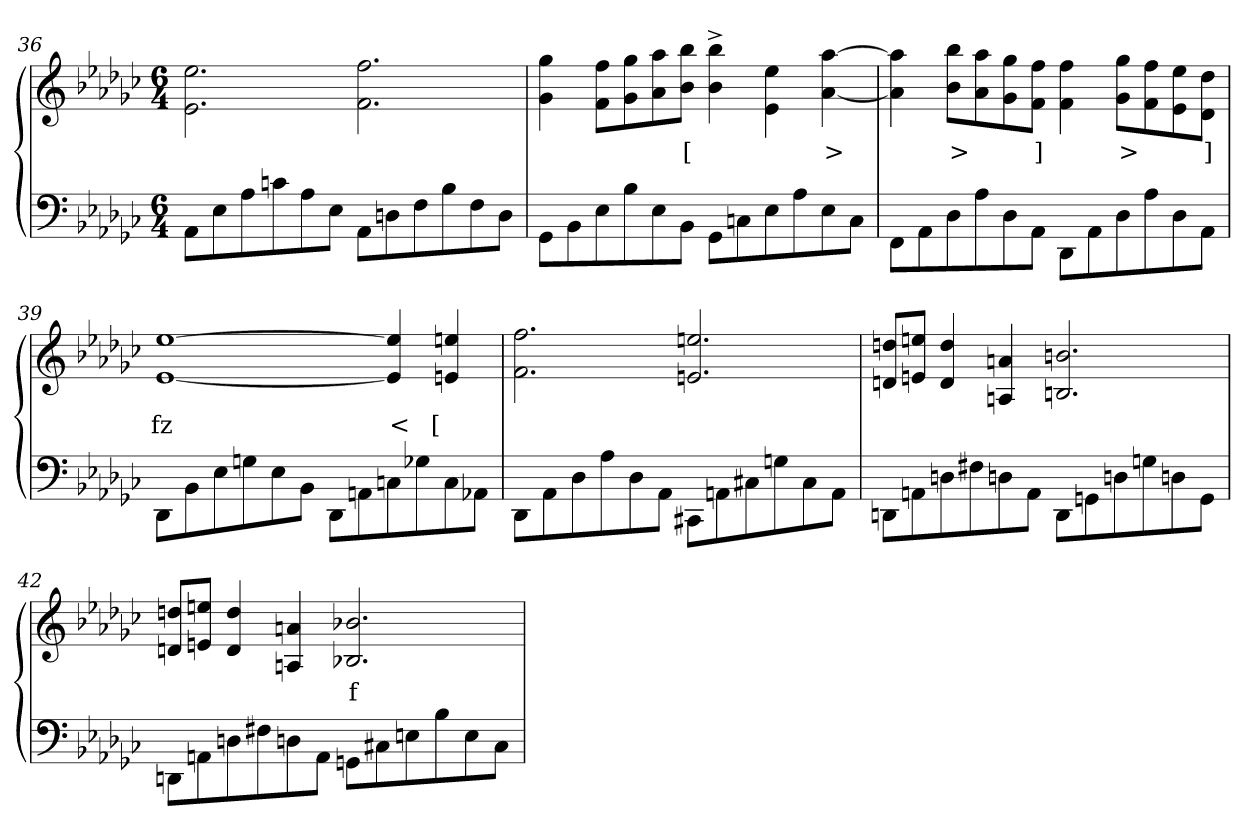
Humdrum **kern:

**kern	**kern	**text
*part2	*part1	*part1
*staff2	*staff1	*staff1
*clefF4	*clefG2	*
*k[b-e-a-d-g-c-]	*k[b-e-a-d-g-c-]	*
*M6/4	*M6/4	*
=36	=36	=36
8AA-L	2.ee-\ 2.e-\	.
8E-	.	.
8A-	.	.
8cn	.	.
8A-	.	.
8E-J	.	.
8AA-L	2.ff 2.f	.
8Dn	.	.
8F	.	.
8B-	.	.
8F	.	.
8DJ	.	.
=37	=37	=37
8GG-\L	4gg- 4g-	.
8BB-	.	.
8E-	8ff 8fL	.
8B-	8gg- 8g-	.
8E-	8aa- 8a-	.
8BB-J	8bb- 8b-J	[
8GG-L	4bb-^> 4b-^>	.
8Cn	.	.
8E-	4ee-\ 4e-\	.
8A-	.	.
8E-	[4aa- [4a-	>
8CJ	.	.
=38	=38	=38
8FF\L	4aa-] 4a-]	.
8AA-	.	.
8D-	8bb- 8b-L	>
8A-	8aa- 8a-	.
8D-	8gg- 8g-	.
8AA-J	8ff 8fJ	]
8DD-\L	4ff 4f	.
8AA-	.	.
8D-	8gg- 8g-L	>
8A-	8ff 8f	.
8D-	8ee- 8e-	.
8AA-J	8dd- 8d-J	]
=39	=39	=39
8DD-\L	[1ee- [1e-	fz
8BB-	.	.
8E-	.	.
8Gn	.	.
8E-	.	.
8BB-J	.	.
8DD-\L	.	.
8AAn	.	.
8Cn	4ee-] 4e-]	<
8G-X	.	.
8C	4een 4en	[
8AA-XJ	.	.
=40	=40	=40
8DD-\L	2.ff 2.f	.
8AA-	.	.
8D-	.	.
8A-	.	.
8D-	.	.
8AA-J	.	.
8CC#X\L	2.een 2.en	.
8AAn	.	.
8C#	.	.
8Gn	.	.
8C#	.	.
8AAJ	.	.
=41	=41	=41
8DDn\L	8ddn 8dnL	.
8AAn	8een 8enJ	.
8Dn	4dd 4d	.
8F#X	.	.
8Dn	4an 4An	.
8AAJ	.	.
8DD\L	2.bn 2.Bn	.
8GGn	.	.
8Dn	.	.
8Gn	.	.
8Dn	.	.
8GGJ	.	.
=42	=42	=42
8DDn\L	8ddn 8dnL	.
8AAn	8een 8enJ	.
8Dn	4dd 4d	.
8F#X	.	.
8Dn	4an 4An	.
8AAJ	.	.
8GGnL	2.b-X 2.B-X	f
8C#X	.	.
8En	.	.
8B-	.	.
8E	.	.
8C#J	.	.
=	=	=
*-	*-	*-
